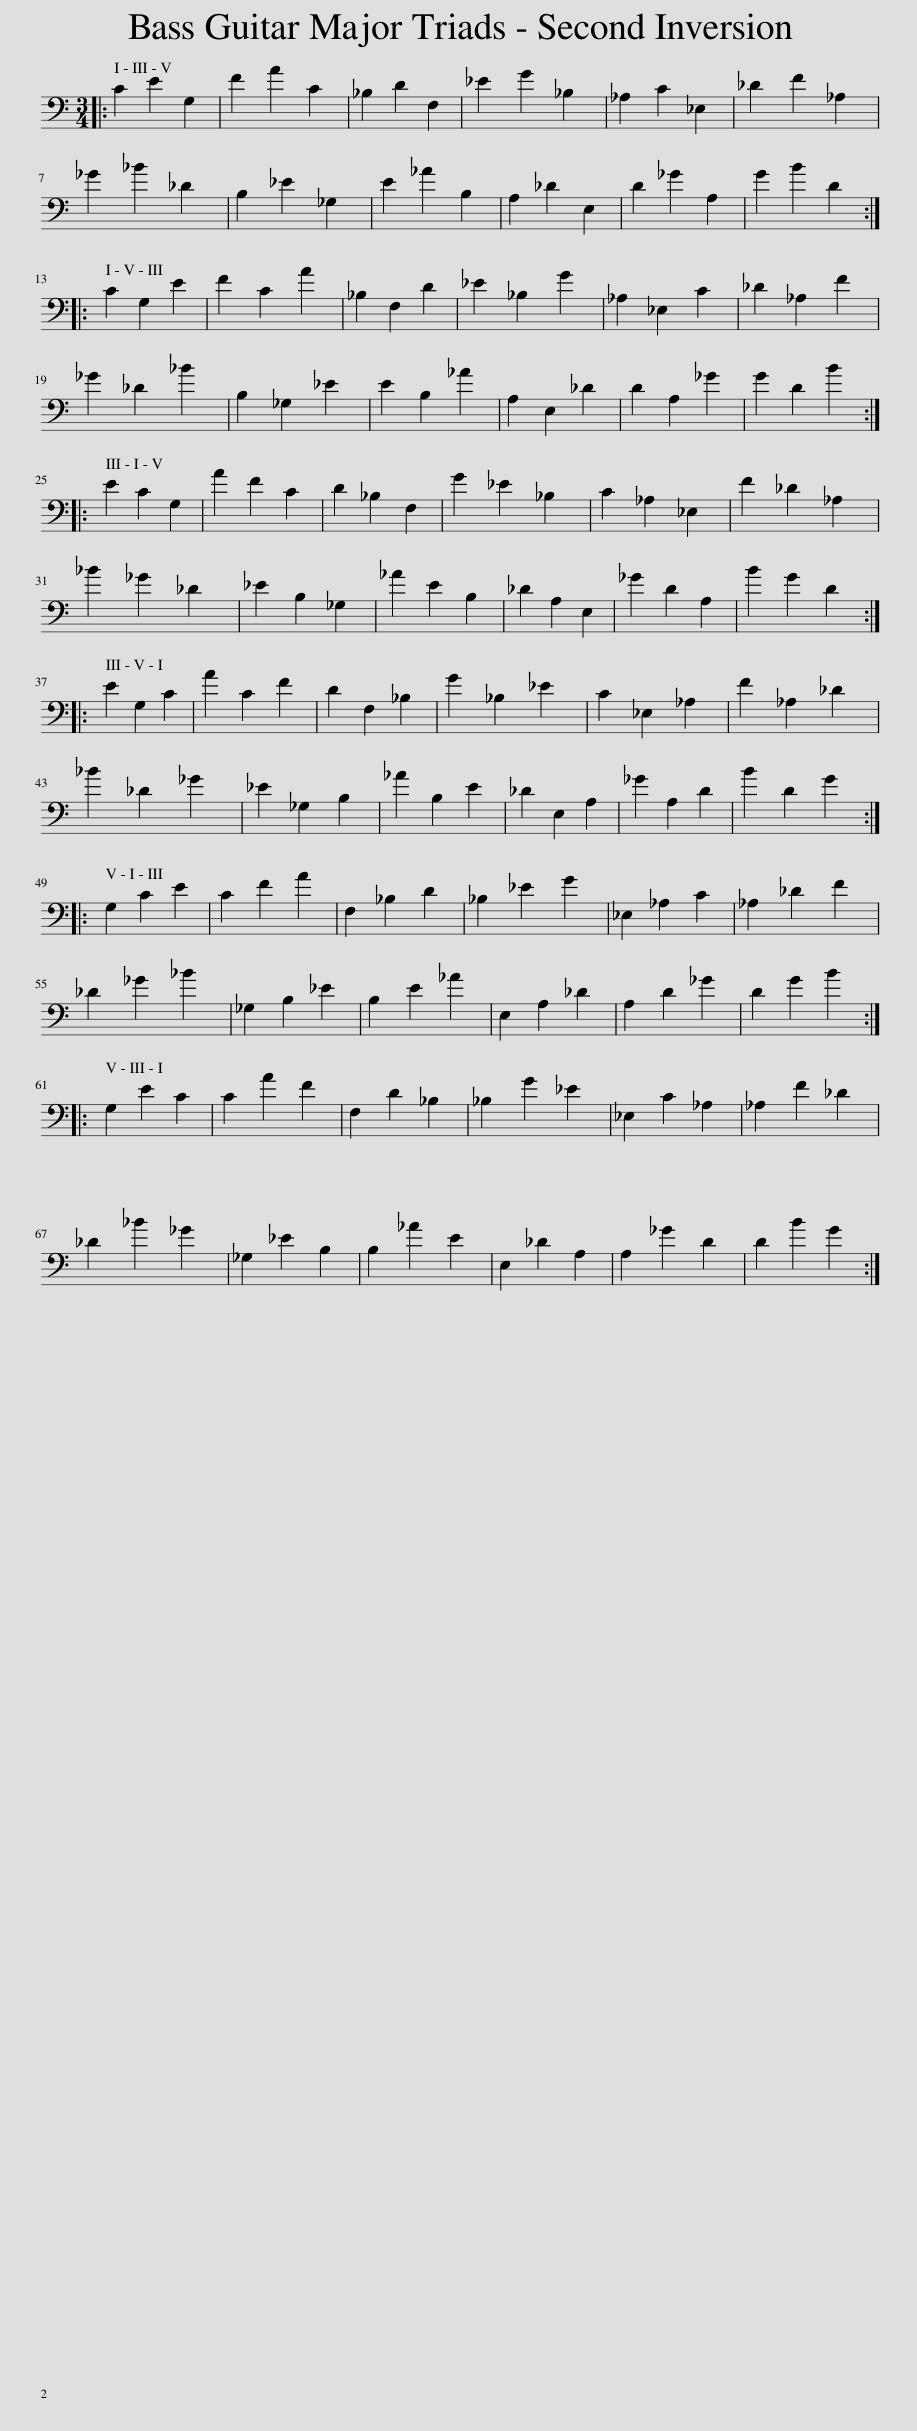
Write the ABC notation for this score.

X:1
L:1/8
M:3/4
I:linebreak $
K:C
V:1 bass transpose=-12
V:1
|: C2 E2 G,2 | F2 A2 C2 | _B,2 D2 F,2 | _E2 G2 _B,2 | _A,2 C2 _E,2 | %5
 _D2 F2 _A,2 |$ _G2 _B2 _D2 | B,2 _E2 _G,2 | E2 _A2 B,2 | A,2 _D2 E,2 | %10
 D2 _G2 A,2 | G2 B2 D2 ::$ C2 G,2 E2 | F2 C2 A2 | _B,2 F,2 D2 | %15
 _E2 _B,2 G2 | _A,2 _E,2 C2 | _D2 _A,2 F2 |$ _G2 _D2 _B2 | B,2 _G,2 _E2 | %20
 E2 B,2 _A2 | A,2 E,2 _D2 | D2 A,2 _G2 | G2 D2 B2 ::$ E2 C2 G,2 | %25
 A2 F2 C2 | D2 _B,2 F,2 | G2 _E2 _B,2 | C2 _A,2 _E,2 | F2 _D2 _A,2 |$ %30
 _B2 _G2 _D2 | _E2 B,2 _G,2 | _A2 E2 B,2 | _D2 A,2 E,2 | _G2 D2 A,2 | %35
 B2 G2 D2 ::$ E2 G,2 C2 | A2 C2 F2 | D2 F,2 _B,2 | G2 _B,2 _E2 | %40
 C2 _E,2 _A,2 | F2 _A,2 _D2 |$ _B2 _D2 _G2 | _E2 _G,2 B,2 | _A2 B,2 E2 | %45
 _D2 E,2 A,2 | _G2 A,2 D2 | B2 D2 G2 ::$ G,2 C2 E2 | C2 F2 A2 | %50
 F,2 _B,2 D2 | _B,2 _E2 G2 | _E,2 _A,2 C2 | _A,2 _D2 F2 |$ _D2 _G2 _B2 | %55
 _G,2 B,2 _E2 | B,2 E2 _A2 | E,2 A,2 _D2 | A,2 D2 _G2 | D2 G2 B2 ::$ %60
 G,2 E2 C2 | C2 A2 F2 | F,2 D2 _B,2 | _B,2 G2 _E2 | _E,2 C2 _A,2 | %65
 _A,2 F2 _D2 |$ _D2 _B2 _G2 | _G,2 _E2 B,2 | B,2 _A2 E2 | E,2 _D2 A,2 | %70
 A,2 _G2 D2 | D2 B2 G2 :| %72
